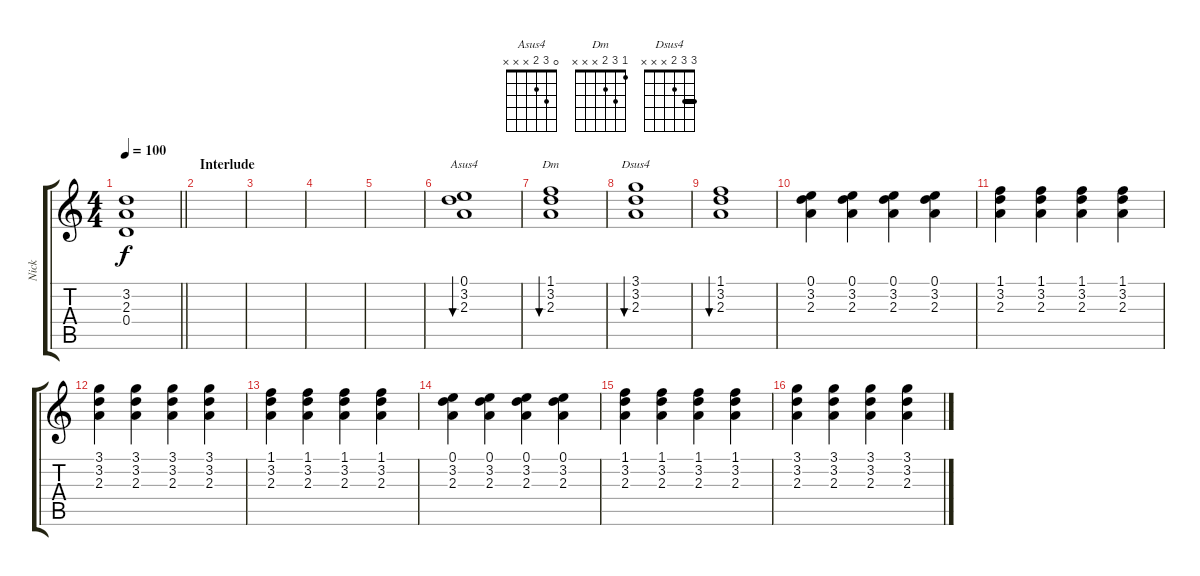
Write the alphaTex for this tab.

\track ("Nick" "Nick") {instrument acousticguitarsteel}
\staff {score tabs}
\tuning (E4 B3 G3 D3 A2 E2) {hide}
\chord ("Asus4" 0 3 2 x x x)
\chord ("Dm" 1 3 2 x x x)
\chord ("Dsus4" 3 3 2 x x x) {barre 3}
\ts (4 4)
\tempo 100
\clef g2
\barLineRight lightlight
\ks c
(3.2{t} 2.3{t} 0.4{t}).1{dy f} |
\section ("" "Interlude")
|
|
|
|
(0.1 3.2 2.3).1{bu 60 ch "Asus4"} |
(1.1 3.2 2.3).1{bu 60 ch "Dm"} |
(3.1 3.2 2.3).1{bu 60 ch "Dsus4"} |
(1.1 3.2 2.3).1{bu 60} |
(0.1 3.2 2.3).4 (0.1 3.2 2.3).4 (0.1 3.2 2.3).4 (0.1 3.2 2.3).4 |
(1.1 3.2 2.3).4 (1.1 3.2 2.3).4 (1.1 3.2 2.3).4 (1.1 3.2 2.3).4 |
(3.1 3.2 2.3).4 (3.1 3.2 2.3).4 (3.1 3.2 2.3).4 (3.1 3.2 2.3).4 |
(1.1 3.2 2.3).4 (1.1 3.2 2.3).4 (1.1 3.2 2.3).4 (1.1 3.2 2.3).4 |
(0.1 3.2 2.3).4 (0.1 3.2 2.3).4 (0.1 3.2 2.3).4 (0.1 3.2 2.3).4 |
(1.1 3.2 2.3).4 (1.1 3.2 2.3).4 (1.1 3.2 2.3).4 (1.1 3.2 2.3).4 |
(3.1 3.2 2.3).4 (3.1 3.2 2.3).4 (3.1 3.2 2.3).4 (3.1 3.2 2.3).4
